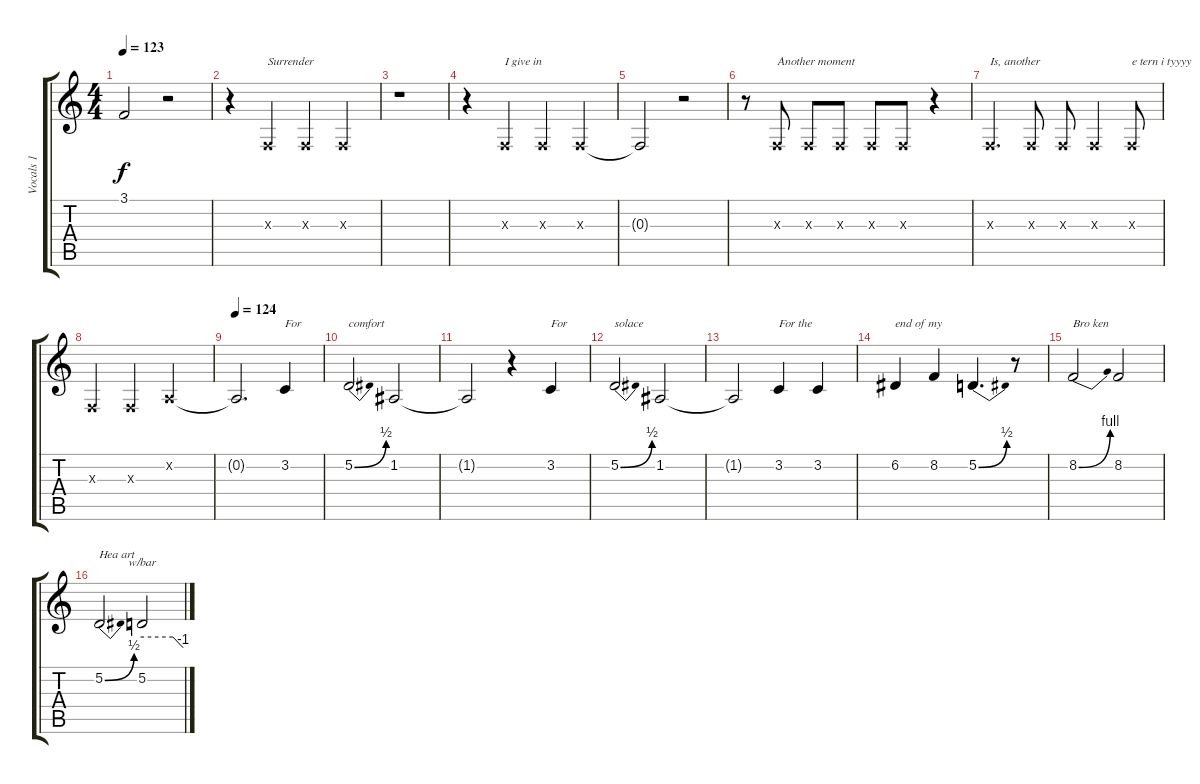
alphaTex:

\track ("Vocals 1 " "Vocals 1 ") {instrument oboe}
\staff {score tabs}
\tuning (D4 A3 F3 C3 G2 C2) {hide}
\ts (4 4)
\tempo 123
\clef g2
\ks c
3.1{t}.2{dy f} r.2 |
r.4 0.3{x}.4{txt "Surrender"} 0.3{x}.4 0.3{x}.4 |
r.1 |
r.4 0.3{x}.4{txt "I give in"} 0.3{x}.4 0.3{x}.4 |
0.3{t}.2 r.2 |
r.8 0.3{x}.8{txt "Another moment"} 0.3{x}.8 0.3{x}.8 0.3{x}.8 0.3{x}.8 r.4 |
0.3{x}.4{d txt "Is, another"} 0.3{x}.8 0.3{x}.8 0.3{x}.4 0.3{x}.8{txt "e tern i tyyyy"} |
0.3{x}.4 0.3{x}.4 0.2{x}.2 |
\tempo 124
0.2{t}.2{d} 3.2.4{txt "For"} |
5.2{be (bend 0 0 60 2)}.2{txt "comfort"} 1.2.2 |
1.2{t}.2 r.4 3.2.4{txt "For"} |
5.2{be (bend 0 0 60 2)}.2{txt "solace"} 1.2.2 |
1.2{t}.2 3.2.4{txt "For the"} 3.2.4 |
6.2.4{txt "end of my"} 8.2.4 5.2{be (bend 0 0 60 2)}.4{d} r.8 |
8.2{be (bend 0 0 60 4)}.2{txt "Bro ken"} 8.2.2 |
5.2{be (bend 0 0 60 2)}.2{txt "Hea art"} 5.2.2{tbe (custom default 0 0 45 0 60 -4)}
